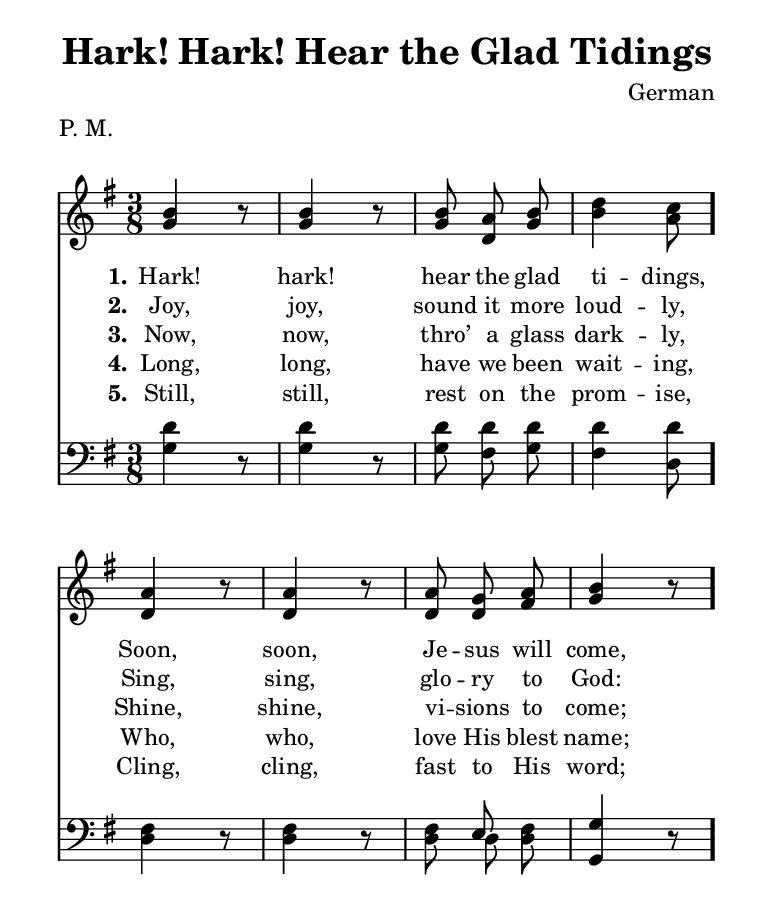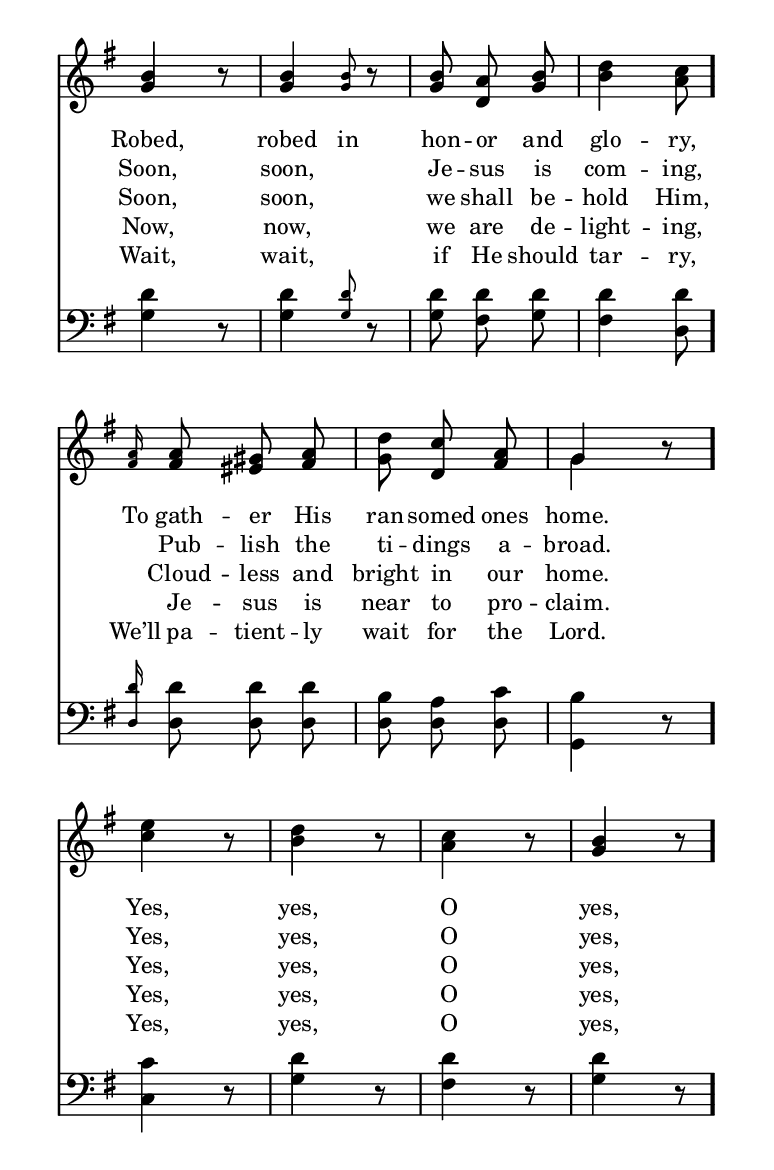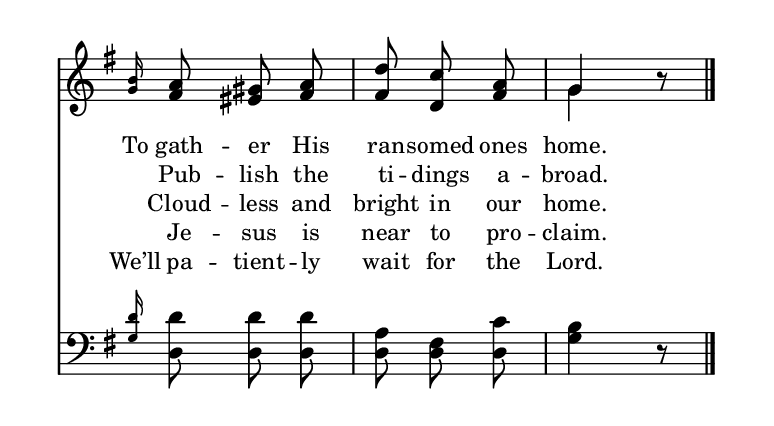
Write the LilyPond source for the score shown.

\include "common/global.ily"
\paper {
  \include "common/paper.ily"
  ragged-bottom = ##t
  ragged-last-bottom = ##t
  systems-per-page = #(cond (is-eogsized 3) (#t #f))
  page-count = ##f
}

\header{
  hymnnumber = "52"
  title = "Hark! Hark! Hear the Glad Tidings"
  tunename = ""
  meter = "P. M."
  %poet = ""
  composer = "German"
  %copyright = ""
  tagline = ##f
}

% for fermata in MIDI
ta = { \tempo 4=70 }
tb = { \tempo 4=35 }

patternAA = { c4 c8 | c4 c8 | c8 c8 c8 | c4 c8 }
patternAB = { c4 c8 | c4 c8 | c8 c8 c8 | c4 c8 }
patternAC = { c4 c8 | c4 \grace c8 c8 | c8 c8 c8 | c4 c8 }
patternBA = { \grace c16 c8 c8 c8 | c8 c8 c8 | c4 c8 }
patternCA = { c4 c8 | c4 c8 | c4 c8 | c4 c8 }

global = {
  \include "common/overrides.ily"
  \override Staff.TimeSignature.style = #'numbered
  \time 3/8
  \override Score.MetronomeMark.transparent = ##t % hide all fermata changes too
  \ta
  \key g \major
  %\partial 4
  \autoBeamOff
}

notesSoprano = {
\global
\relative c'' {

  \changePitch \patternAA { b r | b r | b a b | d c }
  \changePitch \patternAB { a r | a r | a g a | b r }
  \changePitch \patternAC { b r | b b r | b a b | d c }
  \changePitch \patternBA { a a gis a | d c a | g r }
  \changePitch \patternCA { e' r | d r | c r | b r }
  \changePitch \patternBA { b a gis a | d c a | g r }

  \bar "|."

}
}

notesAlto = {
\global
\relative e' {

  \changePitch \patternAA { g r | g r | g d g | b a }
  \changePitch \patternAB { d, r | d r | d d fis | g r }
  \changePitch \patternAC { g r | g g r | g d g | b a }
  \changePitch \patternBA { fis fis eis fis | g d fis | g r }
  \changePitch \patternCA { c r | b r | a r | g r }
  \changePitch \patternBA { g fis eis fis | fis d fis | g r }

}
}

notesTenor = {
\global
\relative a {

  \changePitch \patternAA { d r | d r | d d d | d d }
  \changePitch \patternAB { fis, r | fis r | fis e fis | g r }
  \changePitch \patternAC { d' r | d d r | d d d | d d }
  \changePitch \patternBA { d d d d | b a c | b r }
  \changePitch \patternCA { c r | d r | d r | d r }
  \changePitch \patternBA { d d d d | a fis c' | b r }

}
}

notesBass = {
\global
\relative f {

  \changePitch \patternAA { g r | g r | g fis g | fis d }
  \changePitch \patternAB { d r | d r | d d d | g, r }
  \changePitch \patternAC { g' r | g g r | g fis g | fis d }
  \changePitch \patternBA { d d d d | d d d | g, r }
  \changePitch \patternCA { c r | g' r | fis r | g r }
  \changePitch \patternBA { g d d d | d d d | g r }

}
}

wordsA = \lyricmode {
\set stanza = "1."

Hark! hark! hear the glad ti -- dings,
Soon, soon, Je -- sus will come, %{HIDE>%} \set includeGraceNotes = ##t %{<HIDE%}
Robed, robed in hon -- or and glo -- ry,
To gath -- er His ran -- somed ones home.
Yes, yes, O yes,
To gath -- er His ran -- somed ones home.  %{HIDE>%} \set includeGraceNotes = ##f %{<HIDE%}

}

wordsB = \lyricmode {
\set stanza = "2."

% measure bars put on second verse instead of first due to unusual line
% splitting
Joy, joy, sound it more loud -- ly, \bar "."
Sing, sing, glo -- ry to God: \bar "." \break
Soon, soon, Je -- sus is com -- ing,
Pub -- lish the ti -- dings a -- broad. \bar "." \break
Yes, yes, O yes,
Pub -- lish the ti -- dings a -- broad. \bar "." \break

}

wordsC = \lyricmode {
\set stanza = "3."

Now, now, thro’ a glass dark -- ly,
Shine, shine, vi -- sions to come;
Soon, soon, we shall be -- hold Him,
Cloud -- less and bright in our home.
Yes, yes, O yes,
Cloud -- less and bright in our home.

}

wordsD = \lyricmode {
\set stanza = "4."

Long, long, have we been wait -- ing,
Who, who, love His blest name;
Now, now, we are de -- light -- ing,
Je -- sus is near to pro -- claim.
Yes, yes, O yes,
Je -- sus is near to pro -- claim.

}

wordsE = \lyricmode {
\set stanza = "5."

% measure bars put partly on fifth verse due to grace notes
Still, still, rest on the prom -- ise,
Cling, cling, fast to His word;
Wait, wait, if He should %{HIDE>%} \set includeGraceNotes = ##t %{<HIDE%} tar -- ry, \bar "."
We’ll pa -- tient -- ly wait for the Lord.
Yes, yes, O yes, \bar "."
We’ll pa -- tient -- ly wait for the Lord. %{HIDE>%} \set includeGraceNotes = ##f %{<HIDE%}

}

\score {
  \context ChoirStaff <<
    \context Staff = upper <<
      \set Staff.autoBeaming = ##f
      \set ChoirStaff.systemStartDelimiter = #'SystemStartBar
      \set ChoirStaff.printPartCombineTexts = ##f
      \partcombine #'(2 . 9) \notesSoprano \notesAlto
      \context NullVoice = sopranos { \voiceOne << \notesSoprano >> }
      \context NullVoice = altos { \voiceTwo << \notesAlto >> }
      \context Lyrics = one   \lyricsto sopranos \wordsA
      \context Lyrics = two   \lyricsto sopranos \wordsB
      \context Lyrics = three \lyricsto sopranos \wordsC
      \context Lyrics = four  \lyricsto sopranos \wordsD
      \context Lyrics = five  \lyricsto sopranos \wordsE
    >>
    \context Staff = men <<
      \clef bass
      \set ChoirStaff.printPartCombineTexts = ##f
      \partcombine #'(2 . 9) \notesTenor \notesBass
      \context NullVoice = tenors { \voiceOne << \notesTenor >> }
      \context NullVoice = basses { \voiceTwo << \notesBass >> }
    >>
  >>
  \layout {
    \include "common/layout.ily"
  }
  \midi{
    \include "common/midi.ily"
  }
}

\version "2.19.49"  % necessary for upgrading to future LilyPond versions.

% vi:set et ts=2 sw=2 ai nocindent syntax=lilypond:
